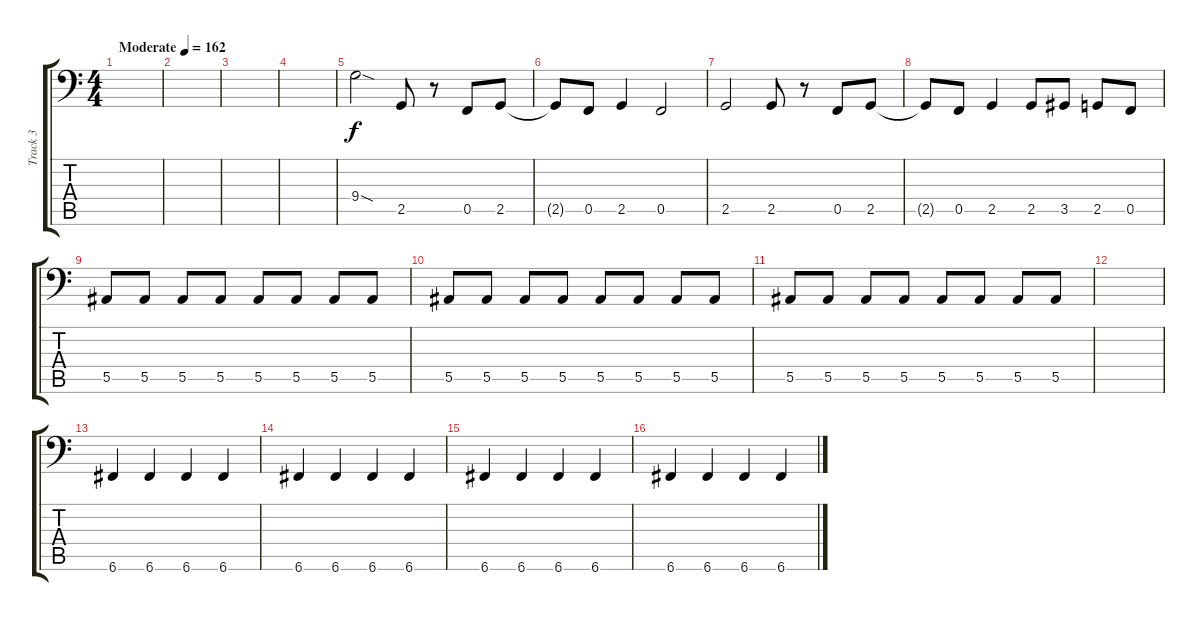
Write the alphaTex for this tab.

\track ("Track 3" "Track 3") {instrument electricbassfinger}
\staff {score tabs}
\tuning (Db3 Ab2 Eb2 Bb1 F1 C1) {hide}
\ts (4 4)
\tempo (162 "Moderate")
\clef f4
\ks c
|
|
|
|
9.4{sod}.2 2.5.8 r.8 0.5.8 2.5.8 |
2.5{t}.8 0.5.8 2.5.4 0.5.2 |
2.5.2 2.5.8 r.8 0.5.8 2.5.8 |
2.5{t}.8 0.5.8 2.5.4 2.5.8 3.5.8 2.5.8 0.5.8 |
5.5.8 5.5.8 5.5.8 5.5.8 5.5.8 5.5.8 5.5.8 5.5.8 |
5.5.8 5.5.8 5.5.8 5.5.8 5.5.8 5.5.8 5.5.8 5.5.8 |
5.5.8 5.5.8 5.5.8 5.5.8 5.5.8 5.5.8 5.5.8 5.5.8 |
|
6.6.4 6.6.4 6.6.4 6.6.4 |
6.6.4 6.6.4 6.6.4 6.6.4 |
6.6.4 6.6.4 6.6.4 6.6.4 |
6.6.4 6.6.4 6.6.4 6.6.4
